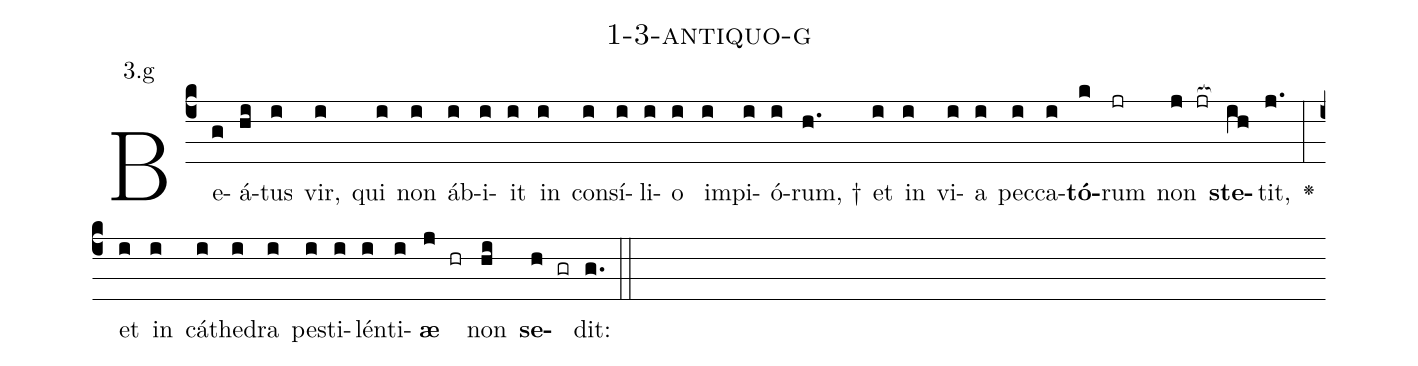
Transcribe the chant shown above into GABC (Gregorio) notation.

name: 1-3-antiquo-g;
annotation: 3.g;
%%
(c4)Be(g)á(hi)tus(i) vir,(i) qui(i) non(i) áb(i)i(i)it(i) in(i) con(i)sí(i)li(i)o(i) im(i)pi(i)ó(i)rum, †(h.) et(i) in(i) vi(i)a(i) pec(i)ca(i)<b>tó</b>(k)rum(jr) non(j jr[ocb:1{]) <b>ste</b>(ih[ocb:0}])tit,(j.) <v>\greheightstar</v>(:) et(i) in(i) cá(i)the(i)dra(i) pes(i)ti(i)lén(i)ti(i)<b>æ</b>(j hr) non(hi) <b>se</b>(h gr)dit:(g.) (::)


%E(i) u(i) o(j) u(hi) a(h) e.(g.) (::)
